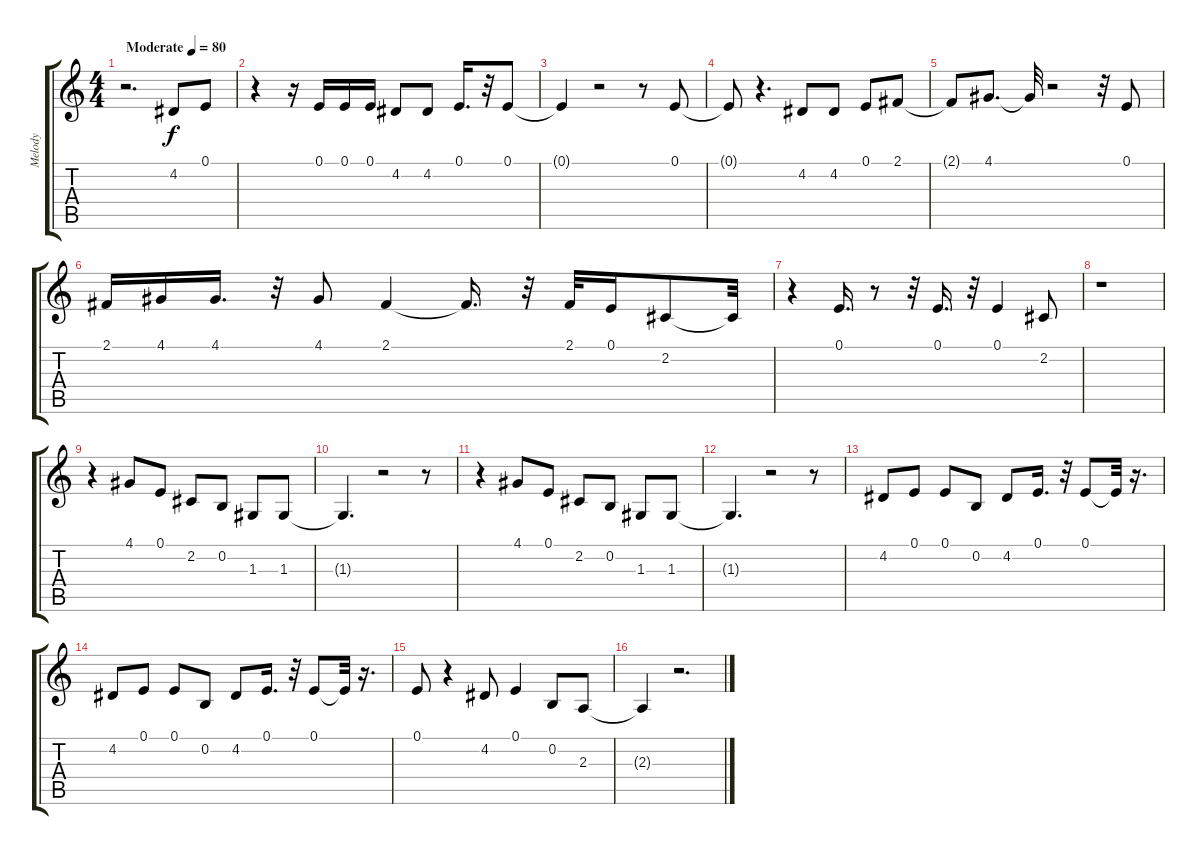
\track ("Melody" "Melody") {instrument flute}
\staff {score tabs}
\tuning (E4 B3 G3 D3 A2 E2) {hide}
\ts (4 4)
\tempo (80 "Moderate")
\clef g2
\ks c
r.2{d dy f instrument flute} 4.2.8 0.1.8 |
r.4 r.16 0.1.16 0.1.16 0.1.16 4.2.8 4.2.8 0.1.16{d} r.32 0.1.8 |
0.1{t}.4 r.2 r.8 0.1.8 |
0.1{t}.8 r.4{d} 4.2.8 4.2.8 0.1.8 2.1.8 |
2.1{t}.8 4.1.8{d} 4.1{t}.32 r.2 r.32 0.1.8 |
2.1.16 4.1.16 4.1.16{d} r.32 4.1.8 2.1.4 2.1{t}.16{d} r.32 2.1.32 0.1.16 2.2.8 2.2{t}.32 |
r.4 0.1.16{d} r.8 r.32 0.1.16{d} r.32 0.1.4 2.2.8 |
r.1 |
r.4 4.1.8 0.1.8 2.2.8 0.2.8 1.3.8 1.3.8 |
1.3{t}.4{d} r.2 r.8 |
r.4 4.1.8 0.1.8 2.2.8 0.2.8 1.3.8 1.3.8 |
1.3{t}.4{d} r.2 r.8 |
4.2.8 0.1.8 0.1.8 0.2.8 4.2.8 0.1.16{d} r.32 0.1.8 0.1{t}.32 r.16{d} |
4.2.8 0.1.8 0.1.8 0.2.8 4.2.8 0.1.16{d} r.32 0.1.8 0.1{t}.32 r.16{d} |
0.1.8 r.4 4.2.8 0.1.4 0.2.8 2.3.8 |
2.3{t}.4 r.2{d}
